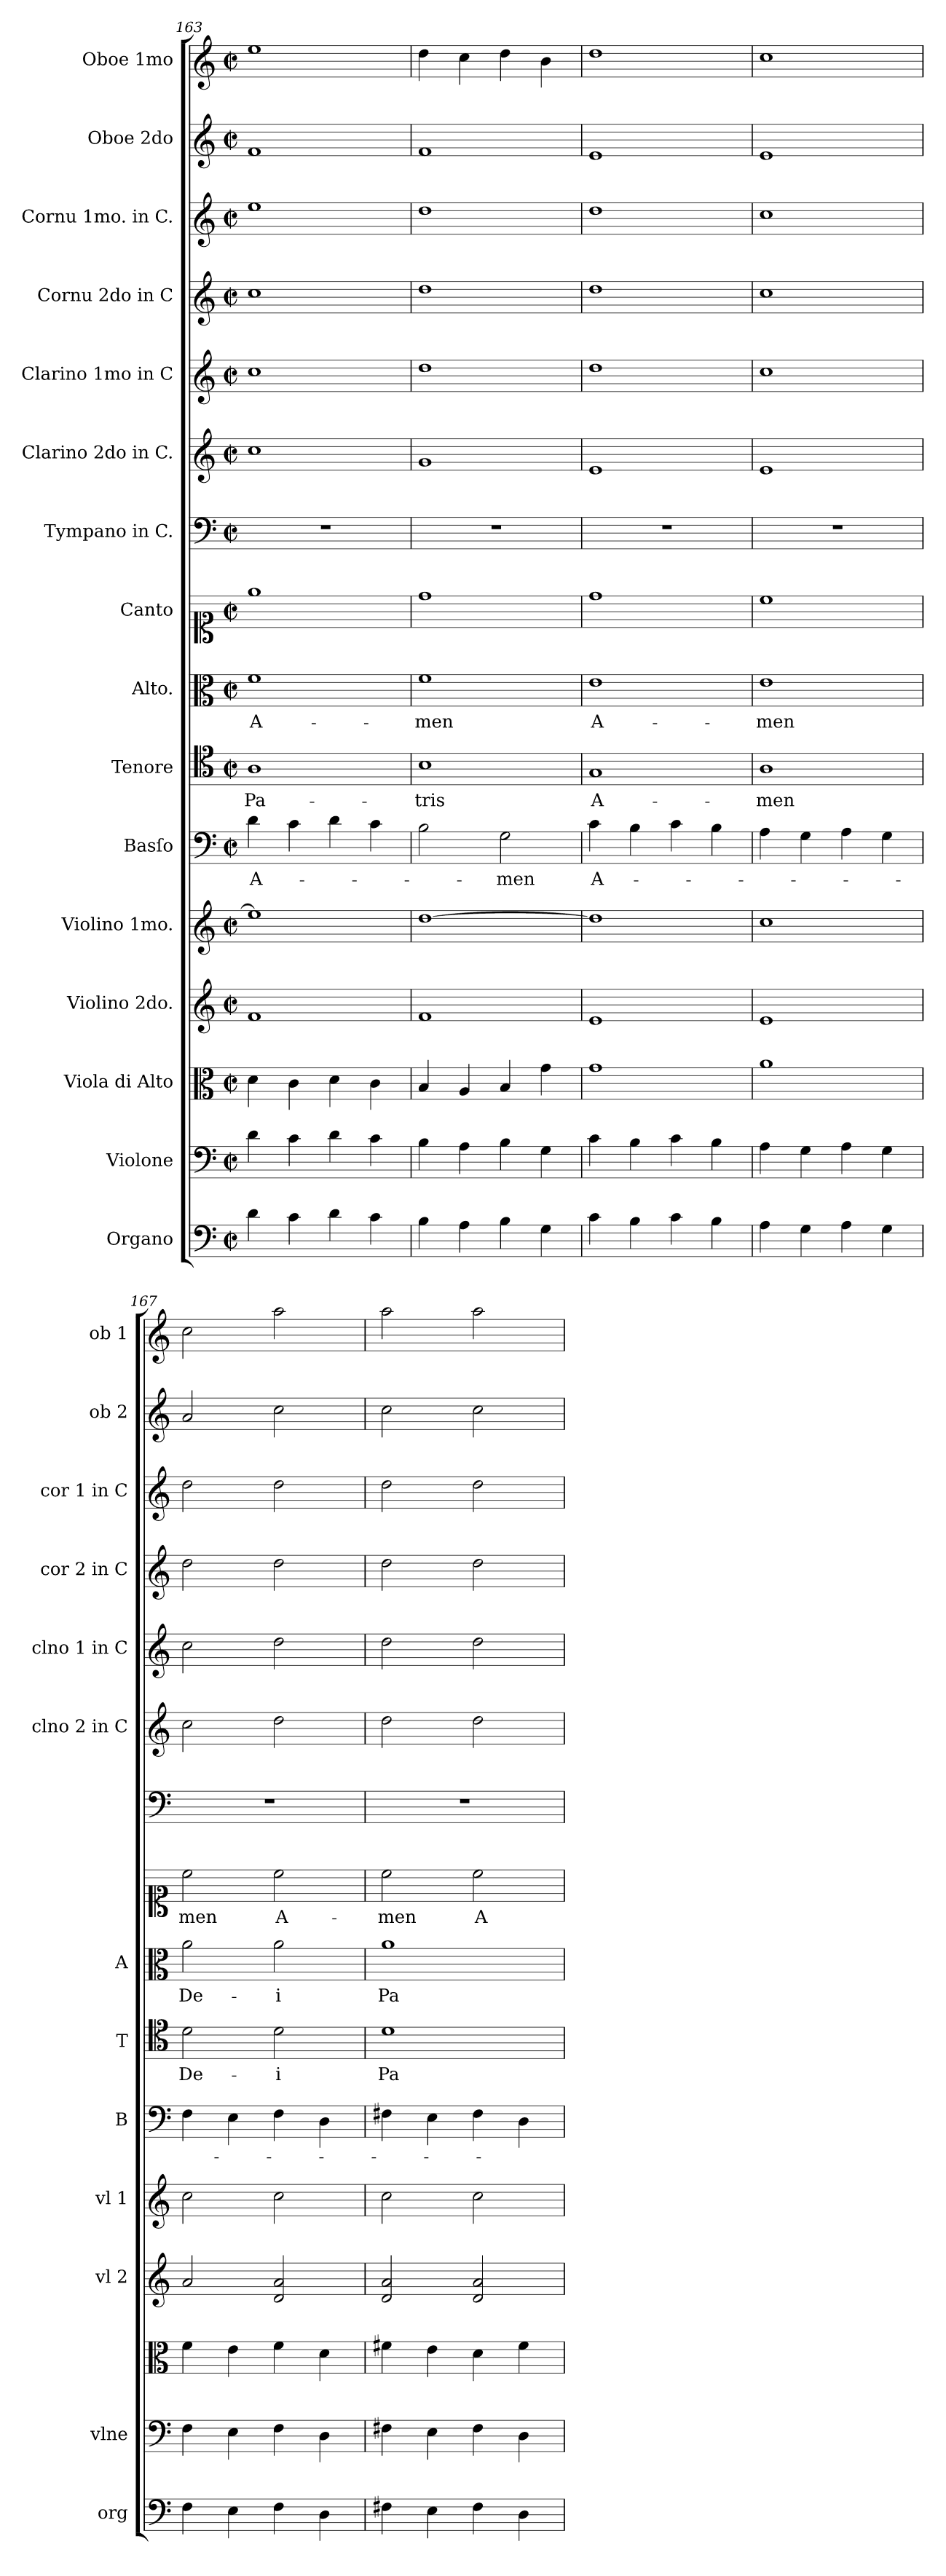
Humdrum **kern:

**kern	**kern	**kern	**kern	**kern	**kern	**text	**kern	**text	**kern	**text	**kern	**text	**kern	**kern	**kern	**kern	**kern	**kern	**kern
*part16	*part15	*part14	*part13	*part12	*part11	*part11	*part10	*part10	*part9	*part9	*part8	*part8	*part7	*part6	*part5	*part4	*part3	*part2	*part1
*staff16	*staff15	*staff14	*staff13	*staff12	*staff11	*staff11	*staff10	*staff10	*staff9	*staff9	*staff8	*staff8	*staff7	*staff6	*staff5	*staff4	*staff3	*staff2	*staff1
*I"Organo	*I"Violone	*I"Viola di Alto	*I"Violino 2do.	*I"Violino 1mo.	*I"Basſo	*	*I"Tenore	*	*I"Alto.	*	*I"Canto	*	*I"Tympano in C.	*I"Clarino 2do in C.	*I"Clarino 1mo in C	*I"Cornu 2do in C	*I"Cornu 1mo. in C.	*I"Oboe 2do	*I"Oboe 1mo
*I'org	*I'vlne	*	*I'vl 2	*I'vl 1	*I'B	*	*I'T	*	*I'A	*	*	*	*	*I'clno 2 in C	*I'clno 1 in C	*I'cor 2 in C	*I'cor 1 in C	*I'ob 2	*I'ob 1
*clefF4	*clefF4	*clefC3	*clefG2	*clefG2	*clefF4	*	*clefC4	*	*clefC3	*	*clefC1	*	*clefF4	*clefG2	*clefG2	*clefG2	*clefG2	*clefG2	*clefG2
*k[]	*k[]	*k[]	*k[]	*k[]	*k[]	*	*k[]	*	*k[]	*	*k[]	*	*k[]	*k[]	*k[]	*k[]	*k[]	*k[]	*k[]
*C:	*C:	*C:	*C:	*C:	*C:	*	*C:	*	*C:	*	*C:	*	*C:	*C:	*C:	*C:	*C:	*C:	*C:
*M2/2	*M2/2	*M2/2	*M2/2	*M2/2	*M2/2	*	*M2/2	*	*M2/2	*	*M2/2	*	*M2/2	*M2/2	*M2/2	*M2/2	*M2/2	*M2/2	*M2/2
*met(c|)	*met(c|)	*met(c|)	*met(c|)	*met(c|)	*met(c|)	*	*met(c|)	*	*met(c|)	*	*met(c|)	*	*met(c|)	*met(c|)	*met(c|)	*met(c|)	*met(c|)	*met(c|)	*met(c|)
=163	=163	=163	=163	=163	=163	=163	=163	=163	=163	=163	=163	=163	=163	=163	=163	=163	=163	=163	=163
4d\	4d\	4d\	1f	1ee]	4d\	A-	1A	Pa-	1f	A-	1ee	.	1r	1cc	1cc	1cc	1ee	1f	1ee
4c\	4c\	4c\	.	.	4c\	.	.	.	.	.	.	.	.	.	.	.	.	.	.
4d\	4d\	4d\	.	.	4d\	.	.	.	.	.	.	.	.	.	.	.	.	.	.
4c\	4c\	4c\	.	.	4c\	.	.	.	.	.	.	.	.	.	.	.	.	.	.
=164	=164	=164	=164	=164	=164	=164	=164	=164	=164	=164	=164	=164	=164	=164	=164	=164	=164	=164	=164
4B\	4B\	4B/	1f	[1dd	2B\	.	1B	-tris	1f	-men	1dd	.	1r	1g	1dd	1dd	1dd	1f	4dd\
4A\	4A\	4A/	.	.	.	.	.	.	.	.	.	.	.	.	.	.	.	.	4cc\
4B\	4B\	4B/	.	.	2G\	-men	.	.	.	.	.	.	.	.	.	.	.	.	4dd\
4G\	4G\	4g\	.	.	.	.	.	.	.	.	.	.	.	.	.	.	.	.	4b\
=165	=165	=165	=165	=165	=165	=165	=165	=165	=165	=165	=165	=165	=165	=165	=165	=165	=165	=165	=165
!	!	!	!	!	!	!	!	!	!	!LO:LY:i	!	!	!	!	!	!	!	!	!
4c\	4c\	1g	1e	1dd]	4c\	A-	1G	A-	1e	A-	1dd	.	1r	1e	1dd	1dd	1dd	1e	1dd
4B\	4B\	.	.	.	4B\	.	.	.	.	.	.	.	.	.	.	.	.	.	.
4c\	4c\	.	.	.	4c\	.	.	.	.	.	.	.	.	.	.	.	.	.	.
4B\	4B\	.	.	.	4B\	.	.	.	.	.	.	.	.	.	.	.	.	.	.
=166	=166	=166	=166	=166	=166	=166	=166	=166	=166	=166	=166	=166	=166	=166	=166	=166	=166	=166	=166
!	!	!	!	!	!	!	!	!	!	!LO:LY:i	!	!	!	!	!	!	!	!	!
4A\	4A\	1a	1e	1cc	4A\	.	1A	-men	1e	-men	1cc	.	1r	1e	1cc	1cc	1cc	1e	1cc
4G\	4G\	.	.	.	4G\	.	.	.	.	.	.	.	.	.	.	.	.	.	.
4A\	4A\	.	.	.	4A\	.	.	.	.	.	.	.	.	.	.	.	.	.	.
4G\	4G\	.	.	.	4G\	.	.	.	.	.	.	.	.	.	.	.	.	.	.
=167	=167	=167	=167	=167	=167	=167	=167	=167	=167	=167	=167	=167	=167	=167	=167	=167	=167	=167	=167
4F\	4F\	4f\	2a/	2cc\	4F\	.	2d\	De-	2a\	De-	2cc\	-men	1r	2cc\	2cc\	2dd\	2dd\	2a/	2cc\
4E\	4E\	4e\	.	.	4E\	.	.	.	.	.	.	.	.	.	.	.	.	.	.
4F\	4F\	4f\	2d/ 2a/	2cc\	4F\	.	2d\	-i	2a\	-i	2cc\	A-	.	2dd\	2dd\	2dd\	2dd\	2cc\	2aa\
4D\	4D\	4d\	.	.	4D\	.	.	.	.	.	.	.	.	.	.	.	.	.	.
=168	=168	=168	=168	=168	=168	=168	=168	=168	=168	=168	=168	=168	=168	=168	=168	=168	=168	=168	=168
4F#X\	4F#X\	4f#X\	2d/ 2a/	2cc\	4F#X\	.	1d	Pa-	1a	Pa-	2cc\	-men	1r	2dd\	2dd\	2dd\	2dd\	2cc\	2aa\
4E\	4E\	4e\	.	.	4E\	.	.	.	.	.	.	.	.	.	.	.	.	.	.
!	!	!	!	!	!	!	!	!	!	!	!	!LO:LY:i	!	!	!	!	!	!	!
4F#\	4F#\	4d\	2d/ 2a/	2cc\	4F#\	.	.	.	.	.	2cc\	A-	.	2dd\	2dd\	2dd\	2dd\	2cc\	2aa\
4D\	4D\	4f#\	.	.	4D\	.	.	.	.	.	.	.	.	.	.	.	.	.	.
=	=	=	=	=	=	=	=	=	=	=	=	=	=	=	=	=	=	=	=
*-	*-	*-	*-	*-	*-	*-	*-	*-	*-	*-	*-	*-	*-	*-	*-	*-	*-	*-	*-
